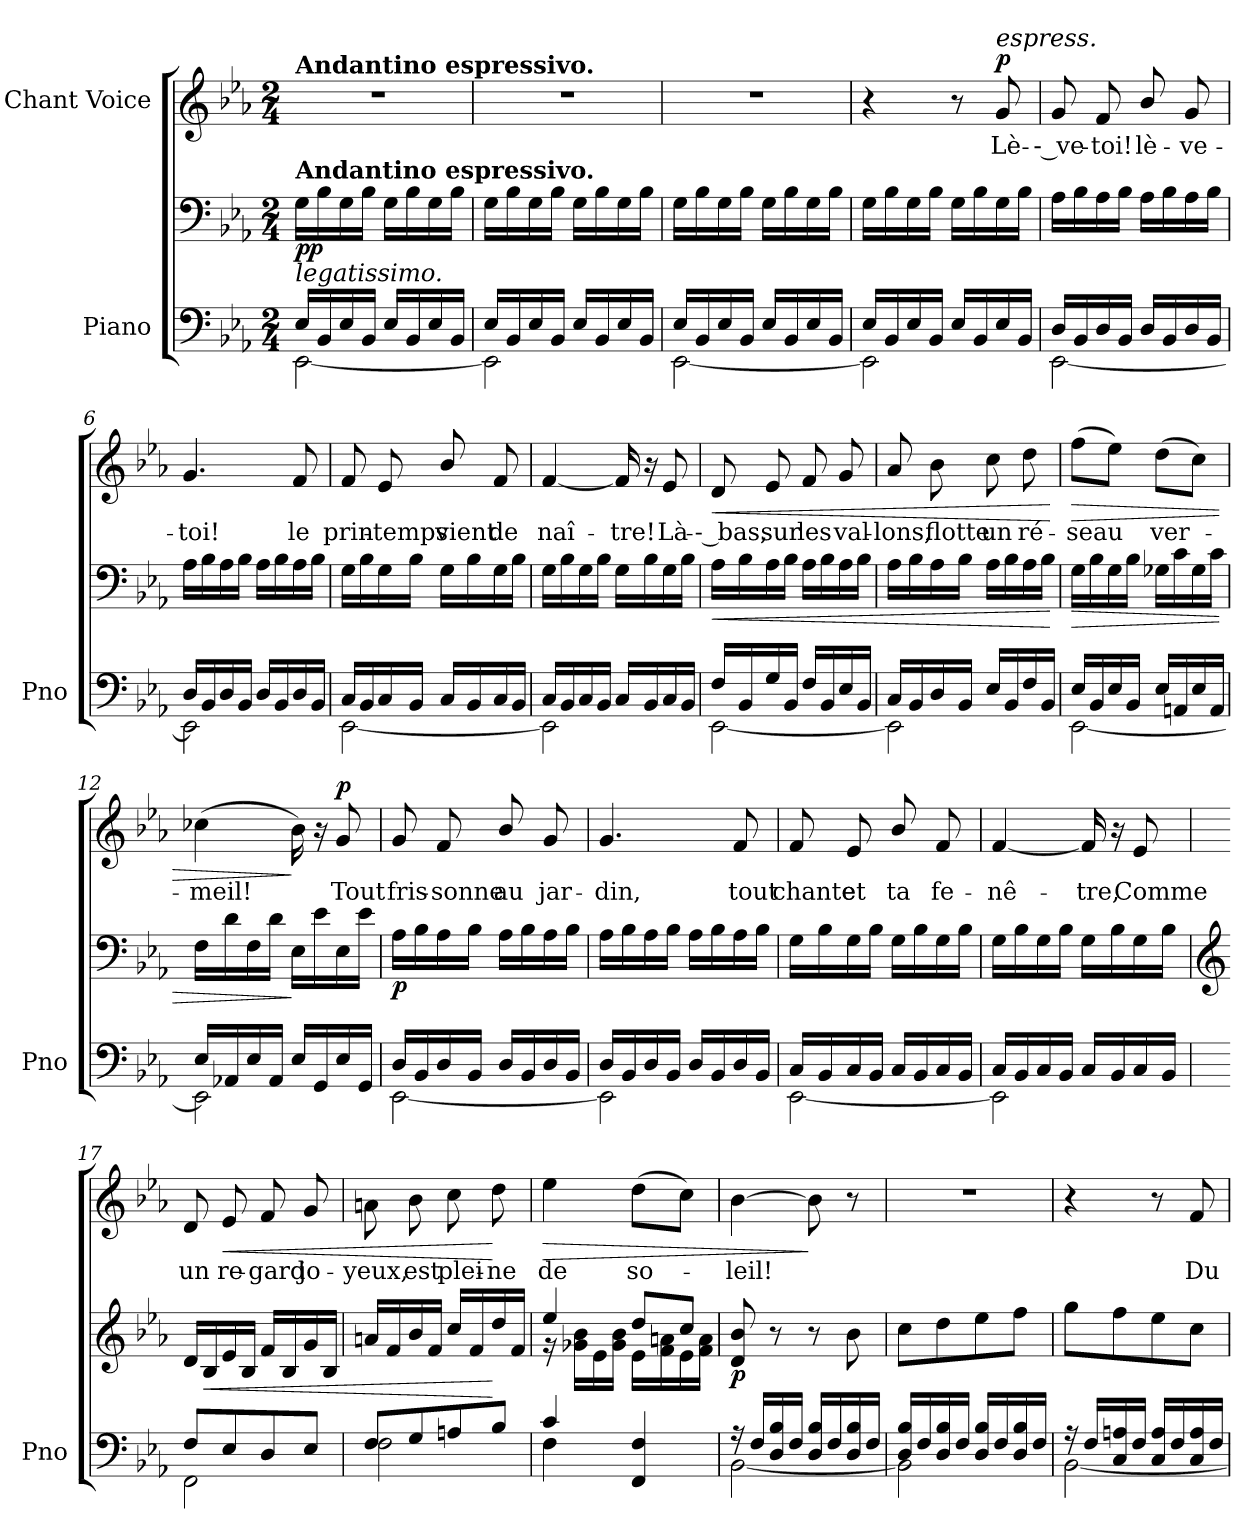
**kern	**kern	**dynam	**kern	**text	**dynam
*part2	*part2	*part2	*part1	*part1	*part1
*staff3	*staff2	*staff2/3	*staff1	*staff1	*staff1
*I"Piano	*	*	*I"Chant Voice	*	*
*I'Pno	*	*	*	*	*
*clefF4	*clefF4	*	*clefG2	*	*
*k[b-e-a-]	*k[b-e-a-]	*	*k[b-e-a-]	*	*
*M2/4	*M2/4	*	*M2/4	*	*
*MM92	*MM92	*	*MM92	*	*
=1	=1	=1	=1	=1	=1
*^	*	*	*	*	*
!	!	!	!	!LO:TX:a:B:t=Andantino espressivo.	!	!
!	!	!LO:TX:b:i:t=legatissimo.	!	!	!	!
!	!	!LO:TX:a:B:t=Andantino espressivo.	!	!	!	!
!	!	!	!LO:DY:b	!	!	!
16E-/LL	[2EE-\	16G\LL	pp	2r	.	.
16BB-/	.	16B-\	.	.	.	.
16E-/	.	16G\	.	.	.	.
16BB-/JJ	.	16B-\JJ	.	.	.	.
16E-/LL	.	16G\LL	.	.	.	.
16BB-/	.	16B-\	.	.	.	.
16E-/	.	16G\	.	.	.	.
16BB-/JJ	.	16B-\JJ	.	.	.	.
=2	=2	=2	=2	=2	=2	=2
16E-/LL	2EE-\]	16G\LL	.	2r	.	.
16BB-/	.	16B-\	.	.	.	.
16E-/	.	16G\	.	.	.	.
16BB-/JJ	.	16B-\JJ	.	.	.	.
16E-/LL	.	16G\LL	.	.	.	.
16BB-/	.	16B-\	.	.	.	.
16E-/	.	16G\	.	.	.	.
16BB-/JJ	.	16B-\JJ	.	.	.	.
=3	=3	=3	=3	=3	=3	=3
16E-/LL	[2EE-\	16G\LL	.	2r	.	.
16BB-/	.	16B-\	.	.	.	.
16E-/	.	16G\	.	.	.	.
16BB-/JJ	.	16B-\JJ	.	.	.	.
16E-/LL	.	16G\LL	.	.	.	.
16BB-/	.	16B-\	.	.	.	.
16E-/	.	16G\	.	.	.	.
16BB-/JJ	.	16B-\JJ	.	.	.	.
=4	=4	=4	=4	=4	=4	=4
16E-/LL	2EE-\]	16G\LL	.	4r	.	.
16BB-/	.	16B-\	.	.	.	.
16E-/	.	16G\	.	.	.	.
16BB-/JJ	.	16B-\JJ	.	.	.	.
16E-/LL	.	16G\LL	.	8r	.	.
16BB-/	.	16B-\	.	.	.	.
!	!	!	!	!LO:TX:i:t=espress.	!	!
!	!	!	!	!	!	!LO:DY:a
16E-/	.	16G\	.	8g/	Lè-	p
16BB-/JJ	.	16B-\JJ	.	.	.	.
=5	=5	=5	=5	=5	=5	=5
16D/LL	[2EE-\	16A-\LL	.	8g/	-- ve-	.
16BB-/	.	16B-\	.	.	.	.
16D/	.	16A-\	.	8f/	-toi!	.
16BB-/JJ	.	16B-\JJ	.	.	.	.
16D/LL	.	16A-\LL	.	8b-/	lè-	.
16BB-/	.	16B-\	.	.	.	.
16D/	.	16A-\	.	8g/	-ve-	.
16BB-/JJ	.	16B-\JJ	.	.	.	.
=6	=6	=6	=6	=6	=6	=6
16D/LL	2EE-\]	16A-\LL	.	4.g/	-toi!	.
16BB-/	.	16B-\	.	.	.	.
16D/	.	16A-\	.	.	.	.
16BB-/JJ	.	16B-\JJ	.	.	.	.
16D/LL	.	16A-\LL	.	.	.	.
16BB-/	.	16B-\	.	.	.	.
16D/	.	16A-\	.	8f/	le	.
16BB-/JJ	.	16B-\JJ	.	.	.	.
=7	=7	=7	=7	=7	=7	=7
16C/LL	[2EE-\	16G\LL	.	8f/	prin-	.
16BB-/	.	16B-\	.	.	.	.
16C/	.	16G\	.	8e-/	-temps	.
16BB-/JJ	.	16B-\JJ	.	.	.	.
16C/LL	.	16G\LL	.	8b-/	vient	.
16BB-/	.	16B-\	.	.	.	.
16C/	.	16G\	.	8f/	de	.
16BB-/JJ	.	16B-\JJ	.	.	.	.
=8	=8	=8	=8	=8	=8	=8
16C/LL	2EE-\]	16G\LL	.	[4f/	naî-	.
16BB-/	.	16B-\	.	.	.	.
16C/	.	16G\	.	.	.	.
16BB-/JJ	.	16B-\JJ	.	.	.	.
16C/LL	.	16G\LL	.	16f/]	-tre!	.
16BB-/	.	16B-\	.	16r	.	.
16C/	.	16G\	.	8e-/	Là-	.
16BB-/JJ	.	16B-\JJ	.	.	.	.
=9	=9	=9	=9	=9	=9	=9
!	!	!	!LO:HP:b	!	!	!LO:HP:b
16F/LL	[2EE-\	16A-\LL	<	8d/	-- bas,	<
16BB-/	.	16B-\	.	.	.	.
16G/	.	16A-\	.	8e-/	sur	.
16BB-/JJ	.	16B-\JJ	.	.	.	.
16F/LL	.	16A-\LL	.	8f/	les	.
16BB-/	.	16B-\	.	.	.	.
16E-/	.	16A-\	.	8g/	val-	.
16BB-/JJ	.	16B-\JJ	.	.	.	.
=10	=10	=10	=10	=10	=10	=10
16C/LL	2EE-\]	16A-\LL	.	8a-/	-lons,	.
16BB-/	.	16B-\	.	.	.	.
16D/	.	16A-\	.	8b-\	flotte	.
16BB-/JJ	.	16B-\JJ	.	.	.	.
16E-/LL	.	16A-\LL	.	8cc\	un	.
16BB-/	.	16B-\	.	.	.	.
16F/	.	16A-\	.	8dd\	ré-	.
16BB-/JJ	.	16B-\JJ	.	.	.	.
*v	*v	*	*	*	*	*
.	.	[	.	.	[
=11	=11	=11	=11	=11	=11
*^	*	*	*	*	*
!	!	!	!LO:HP:b	!	!	!LO:HP:b
16E-/LL	[2EE-\	16G\LL	>	(8ff\L	-seau	>
16BB-/	.	16B-\	.	.	.	.
16E-/	.	16G\	.	8ee-\J)	.	.
16BB-/JJ	.	16B-\JJ	.	.	.	.
16E-/LL	.	16G-X\LL	.	(8dd\L	ver-	.
16AAn/	.	16c\	.	.	.	.
16E-/	.	16G-\	.	8cc\J)	.	.
16AA/JJ	.	16c\JJ	.	.	.	.
=12	=12	=12	=12	=12	=12	=12
16E-/LL	2EE-\]	16F\LL	.	(4cc-X\	-meil!	.
16AA-X/	.	16d\	.	.	.	.
16E-/	.	16F\	.	.	.	.
16AA-/JJ	.	16d\JJ	.	.	.	.
16E-/LL	.	16E-\LL	]	16b-\)	.	]
16GG/	.	16e-\	.	16r	.	.
!	!	!	!	!	!	!LO:DY:a
16E-/	.	16E-\	.	8g/	Tout	p
16GG/JJ	.	16e-\JJ	.	.	.	.
=13	=13	=13	=13	=13	=13	=13
!	!	!	!LO:DY:b	!	!	!
16D/LL	[2EE-\	16A-\LL	p	8g/	fris-	.
16BB-/	.	16B-\	.	.	.	.
16D/	.	16A-\	.	8f/	-sonne	.
16BB-/JJ	.	16B-\JJ	.	.	.	.
16D/LL	.	16A-\LL	.	8b-/	au	.
16BB-/	.	16B-\	.	.	.	.
16D/	.	16A-\	.	8g/	jar-	.
16BB-/JJ	.	16B-\JJ	.	.	.	.
=14	=14	=14	=14	=14	=14	=14
16D/LL	2EE-\]	16A-\LL	.	4.g/	-din,	.
16BB-/	.	16B-\	.	.	.	.
16D/	.	16A-\	.	.	.	.
16BB-/JJ	.	16B-\JJ	.	.	.	.
16D/LL	.	16A-\LL	.	.	.	.
16BB-/	.	16B-\	.	.	.	.
16D/	.	16A-\	.	8f/	tout	.
16BB-/JJ	.	16B-\JJ	.	.	.	.
=15	=15	=15	=15	=15	=15	=15
16C/LL	[2EE-\	16G\LL	.	8f/	chante	.
16BB-/	.	16B-\	.	.	.	.
16C/	.	16G\	.	8e-/	et	.
16BB-/JJ	.	16B-\JJ	.	.	.	.
16C/LL	.	16G\LL	.	8b-/	ta	.
16BB-/	.	16B-\	.	.	.	.
16C/	.	16G\	.	8f/	fe-	.
16BB-/JJ	.	16B-\JJ	.	.	.	.
=16	=16	=16	=16	=16	=16	=16
16C/LL	2EE-\]	16G\LL	.	[4f/	-nê-	.
16BB-/	.	16B-\	.	.	.	.
16C/	.	16G\	.	.	.	.
16BB-/JJ	.	16B-\JJ	.	.	.	.
16C/LL	.	16G\LL	.	16f/]	-tre,	.
16BB-/	.	16B-\	.	16r	.	.
16C/	.	16G\	.	8e-/	Comme	.
16BB-/JJ	.	16B-\JJ	.	.	.	.
=17	=17	=17	=17	=17	=17	=17
*	*	*clefG2	*	*	*	*
8F/L	2FF\	16d/LL	.	8d/	un	.
!	!	!	!LO:HP:b	!	!	!
.	.	16B-/	<	.	.	.
!	!	!	!	!	!	!LO:HP:b
8E-/	.	16e-/	.	8e-/	re-	<
.	.	16B-/JJ	.	.	.	.
8D/	.	16f/LL	.	8f/	-gard	.
.	.	16B-/	.	.	.	.
8E-/J	.	16g/	.	8g/	jo-	.
.	.	16B-/JJ	.	.	.	.
=18	=18	=18	=18	=18	=18	=18
8F/L	2F\	16an/LL	.	8an\	-yeux,	.
.	.	16f/	.	.	.	.
8G/	.	16b-/	.	8b-\	est	.
.	.	16f/JJ	.	.	.	.
8An/	.	16cc/LL	.	8cc\	plei-	.
.	.	16f/	.	.	.	.
8B-/J	.	16dd/	[	8dd\	-ne	[
.	.	16f/JJ	.	.	.	.
=19	=19	=19	=19	=19	=19	=19
*	*	*^	*	*	*	*
!	!	!	!	!	!	!	!LO:HP:b
4c/	4F\	4ee-/	16r	.	4ee-\	de	>
.	.	.	16g-X\ 16b-\LL	.	.	.	.
.	.	.	16e-\	.	.	.	.
.	.	.	16g-\ 16b-\JJ	.	.	.	.
4FF/ 4F/	4ryy	8dd/L	16e-\LL	.	(8dd\L	so-	.
.	.	.	16f\ 16an\	.	.	.	.
.	.	8cc/J	16e-\	.	8cc\J)	.	.
.	.	.	16f\ 16a\JJ	.	.	.	.
=20	=20	=20	=20	=20	=20	=20	=20
!	!	!	!	!LO:DY:b	!	!	!
*	*	*v	*v	*	*	*	*
16r	[2BB-\	8d/ 8b-/	p	[4b-\	-leil!	.
16F/LL	.	.	.	.	.	.
16D/ 16B-/	.	8r	.	.	.	.
16F/JJ	.	.	.	.	.	.
16D/ 16B-/LL	.	8r	.	8b-\]	.	]
16F/	.	.	.	.	.	.
16D/ 16B-/	.	8b-\	.	8r	.	.
16F/JJ	.	.	.	.	.	.
=21	=21	=21	=21	=21	=21	=21
16D/ 16B-/LL	2BB-\]	8cc\L	.	2r	.	.
16F/	.	.	.	.	.	.
16D/ 16B-/	.	8dd\	.	.	.	.
16F/JJ	.	.	.	.	.	.
16D/ 16B-/LL	.	8ee-\	.	.	.	.
16F/	.	.	.	.	.	.
16D/ 16B-/	.	8ff\J	.	.	.	.
16F/JJ	.	.	.	.	.	.
=22	=22	=22	=22	=22	=22	=22
16r	[2BB-\	8gg\L	.	4r	.	.
16F/LL	.	.	.	.	.	.
16C/ 16An/	.	8ff\	.	.	.	.
16F/JJ	.	.	.	.	.	.
16C/ 16A/LL	.	8ee-\	.	8r	.	.
16F/	.	.	.	.	.	.
16C/ 16A/	.	8cc\J	.	8f/	Du	.
16F/JJ	.	.	.	.	.	.
*v	*v	*	*	*	*	*
=	=	=	=	=	=
*-	*-	*-	*-	*-	*-
